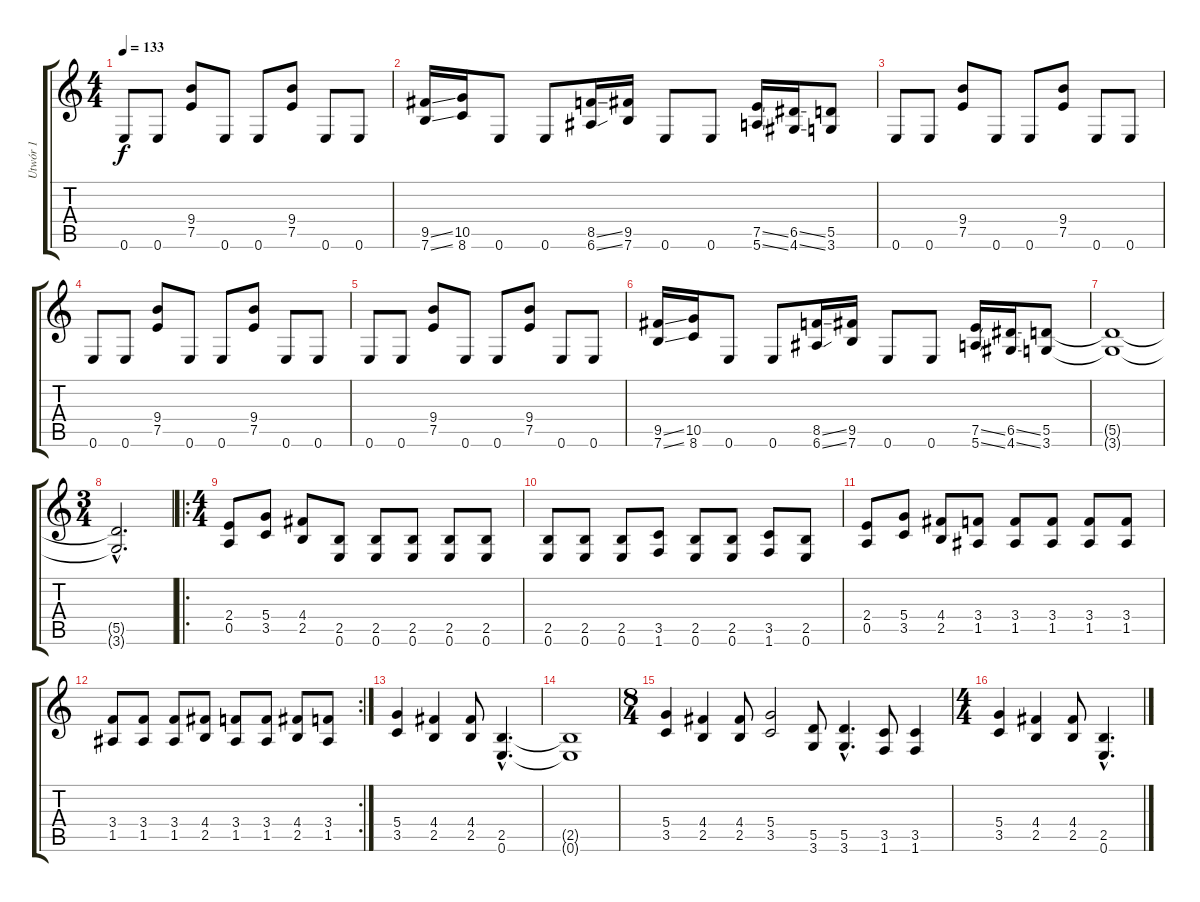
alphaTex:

\track ("Utwór 1" "Utwór 1") {instrument distortionguitar}
\staff {score tabs}
\tuning (E4 B3 G3 D3 A2 E2) {hide}
\ts (4 4)
\tempo 133
\clef g2
\ks c
0.6.8{dy f} 0.6.8 (9.4 7.5).8 0.6.8 0.6.8 (9.4 7.5).8 0.6.8 0.6.8 |
(9.5{ss} 7.6{ss}).16 (10.5 8.6).16 0.6.8 0.6.8 (8.5{ss} 6.6{ss}).16 (9.5 7.6).16 0.6.8 0.6.8 (7.5{ss} 5.6{ss}).16 (6.5{ss} 4.6{ss}).16 (5.5 3.6).8 |
0.6.8 0.6.8 (9.4 7.5).8 0.6.8 0.6.8 (9.4 7.5).8 0.6.8 0.6.8 |
0.6.8 0.6.8 (9.4 7.5).8 0.6.8 0.6.8 (9.4 7.5).8 0.6.8 0.6.8 |
0.6.8 0.6.8 (9.4 7.5).8 0.6.8 0.6.8 (9.4 7.5).8 0.6.8 0.6.8 |
(9.5{ss} 7.6{ss}).16 (10.5 8.6).16 0.6.8 0.6.8 (8.5{ss} 6.6{ss}).16 (9.5 7.6).16 0.6.8 0.6.8 (7.5{ss} 5.6{ss}).16 (6.5{ss} 4.6{ss}).16 (5.5 3.6).8 |
(5.5{t} 3.6{t}).1 |
\ts (3 4)
(5.5{hac t} 3.6{hac t}).2{d} |
\ro
\ts (4 4)
(2.4 0.5).8 (5.4 3.5).8 (4.4 2.5).8 (2.5 0.6).8 (2.5 0.6).8 (2.5 0.6).8 (2.5 0.6).8 (2.5 0.6).8 |
(2.5 0.6).8 (2.5 0.6).8 (2.5 0.6).8 (3.5 1.6).8 (2.5 0.6).8 (2.5 0.6).8 (3.5 1.6).8 (2.5 0.6).8 |
(2.4 0.5).8 (5.4 3.5).8 (4.4 2.5).8 (3.4 1.5).8 (3.4 1.5).8 (3.4 1.5).8 (3.4 1.5).8 (3.4 1.5).8 |
\rc 2
(3.4 1.5).8 (3.4 1.5).8 (3.4 1.5).8 (4.4 2.5).8 (3.4 1.5).8 (3.4 1.5).8 (4.4 2.5).8 (3.4 1.5).8 |
(5.4 3.5).4 (4.4 2.5).4 (4.4 2.5).8 (2.5{hac} 0.6{hac}).4{d} |
(2.5{t} 0.6{t}).1 |
\ts (8 4)
(5.4 3.5).4 (4.4 2.5).4 (4.4 2.5).8 (5.4 3.5).2 (5.5 3.6).8 (5.5{hac} 3.6{hac}).4{d} (3.5 1.6).8 (3.5 1.6).4 |
\ts (4 4)
(5.4 3.5).4 (4.4 2.5).4 (4.4 2.5).8 (2.5{hac} 0.6{hac}).4{d}
